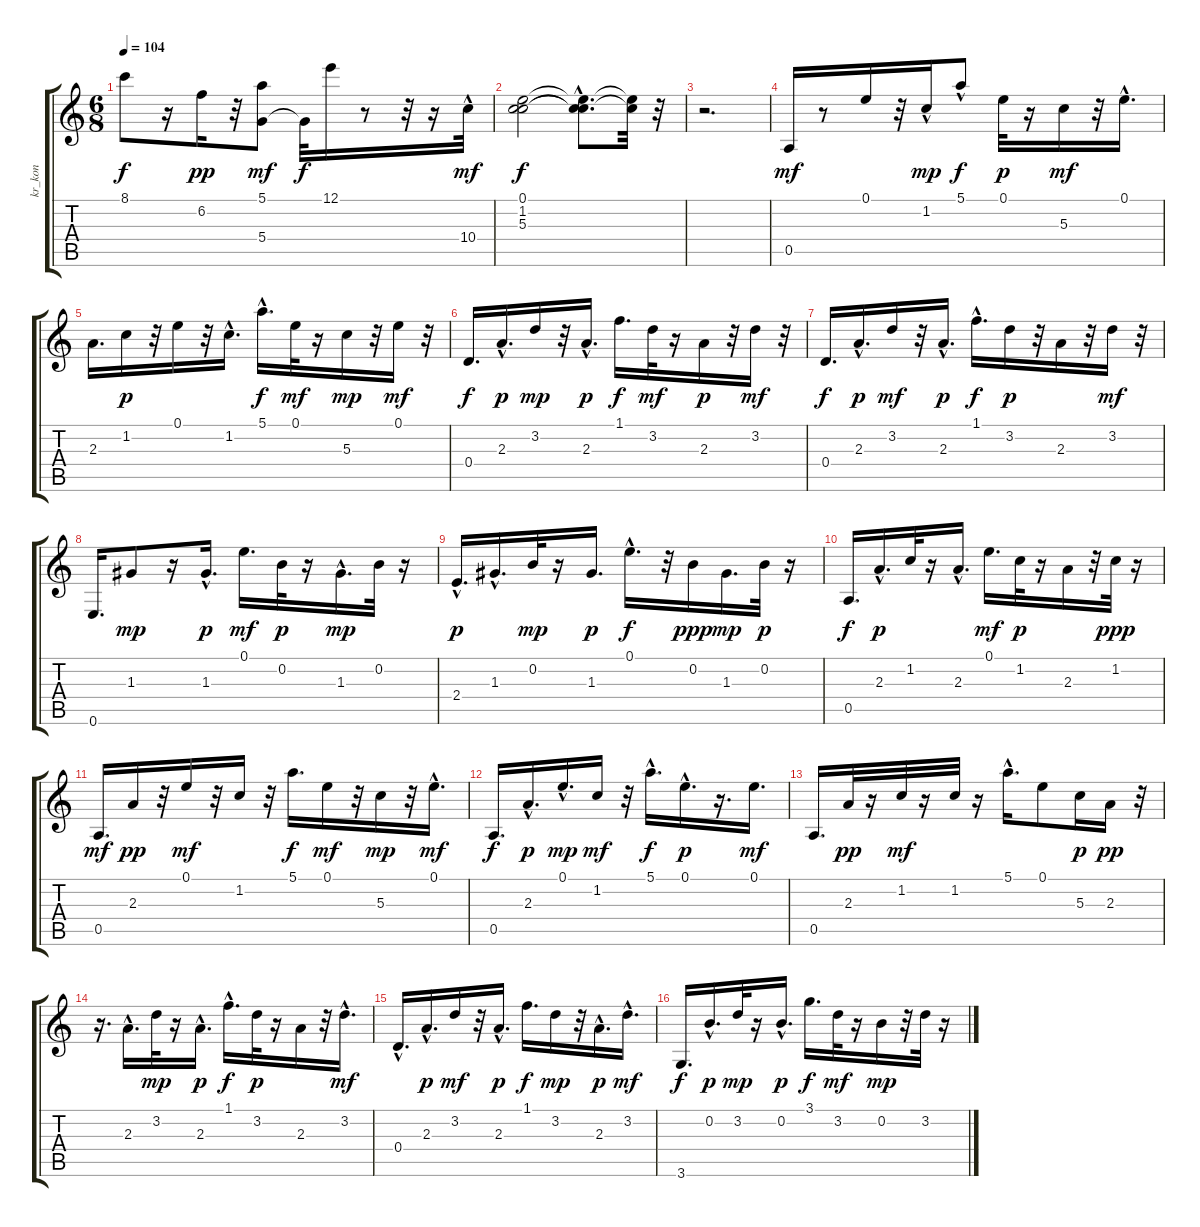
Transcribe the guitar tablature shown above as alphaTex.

\track ("kr_kon" "kr_kon") {instrument acousticguitarsteel}
\staff {score tabs}
\tuning (E4 B3 G3 D3 A2 E2) {hide}
\ts (6 8)
\tempo 104
\clef g2
\ks c
8.1{t}.8{dy f} r.16 6.2.16{dy pp} r.32 (5.1 5.4).8{dy mf} 5.4{t}.32{dy f} 12.1.16 r.8 r.32 r.16 10.4{hac}.32{dy mf} |
(0.1 1.2 5.3).2{dy f} (0.1{hac t} 1.2{hac t} 5.3{hac t}).8{d} (0.1{t} 1.2{t}).32 r.32 |
r.2{d} |
0.5.16{dy mf} r.8 0.1.16 r.32 1.2{hac}.16{dy mp} 5.1{hac}.8{dy f} 0.1.32{dy p} r.16 5.3.16{dy mf} r.32 0.1{hac}.16{d} |
2.3.16{d} 1.2.16{dy p} r.32 0.1.16 r.32 1.2{hac}.16{d} 5.1{hac}.16{d dy f} 0.1.32{dy mf} r.16 5.3.16{dy mp} r.32 0.1.16{dy mf} r.32 |
0.4.16{d dy f} 2.3{hac}.16{d dy p} 3.2.16{dy mp} r.32 2.3{hac}.16{d dy p} 1.1.16{d dy f} 3.2.32{dy mf} r.16 2.3.16{dy p} r.32 3.2.16{dy mf} r.32 |
0.4.16{d dy f} 2.3{hac}.16{d dy p} 3.2.16{dy mf} r.32 2.3{hac}.16{d dy p} 1.1{hac}.16{d dy f} 3.2.16{dy p} r.32 2.3.16 r.32 3.2.16{dy mf} r.32 |
0.6.16{d} 1.3.8{dy mp} r.16 1.3{hac}.16{d dy p} 0.1.16{d dy mf} 0.2.32{dy p} r.16 1.3{hac}.16{d dy mp} 0.2.32 r.16 |
2.4{hac}.16{d dy p} 1.3{hac}.16{d} 0.2.32{dy mp} r.16 1.3.16{d dy p} 0.1{hac}.16{d dy f} r.32 0.2.16{dy ppp} 1.3.16{d dy mp} 0.2.32{dy p} r.16 |
0.5.16{d dy f} 2.3{hac}.16{d dy p} 1.2.32 r.16 2.3{hac}.16{d} 0.1.16{d dy mf} 1.2.32{dy p} r.16 2.3.16 r.32 1.2.32{dy ppp} r.16 |
0.5.16{d dy mf} 2.3.16{dy pp} r.32 0.1.16{dy mf} r.32 1.2.16 r.32 5.1.16{d dy f} 0.1.16{dy mf} r.32 5.3.16{dy mp} r.32 0.1{hac}.16{d dy mf} |
0.5.16{d dy f} 2.3{hac}.16{d dy p} 0.1{hac}.16{d dy mp} 1.2.16{dy mf} r.32 5.1{hac}.16{d dy f} 0.1{hac}.16{d dy p} r.16{d} 0.1.16{d dy mf} |
0.5.16{d} 2.3.32{dy pp} r.16 1.2.32{dy mf} r.16 1.2.32 r.16 5.1{hac}.16{d} 0.1.8 5.3.16{dy p} 2.3.16{dy pp} r.32 |
r.16{d} 2.3{hac}.16{d} 3.2.32{dy mp} r.16 2.3{hac}.16{d dy p} 1.1{hac}.16{d dy f} 3.2.32{dy p} r.16 2.3.16 r.32 3.2{hac}.16{d dy mf} |
0.4{hac}.16{d} 2.3{hac}.16{d dy p} 3.2.16{dy mf} r.32 2.3{hac}.16{d dy p} 1.1.16{d dy f} 3.2.16{dy mp} r.32 2.3{hac}.16{d dy p} 3.2{hac}.16{d dy mf} |
3.6.16{d dy f} 0.2{hac}.16{d dy p} 3.2.32{dy mp} r.16 0.2{hac}.16{d dy p} 3.1.16{d dy f} 3.2.32{dy mf} r.16 0.2.16{dy mp} r.32 3.2.32 r.16
